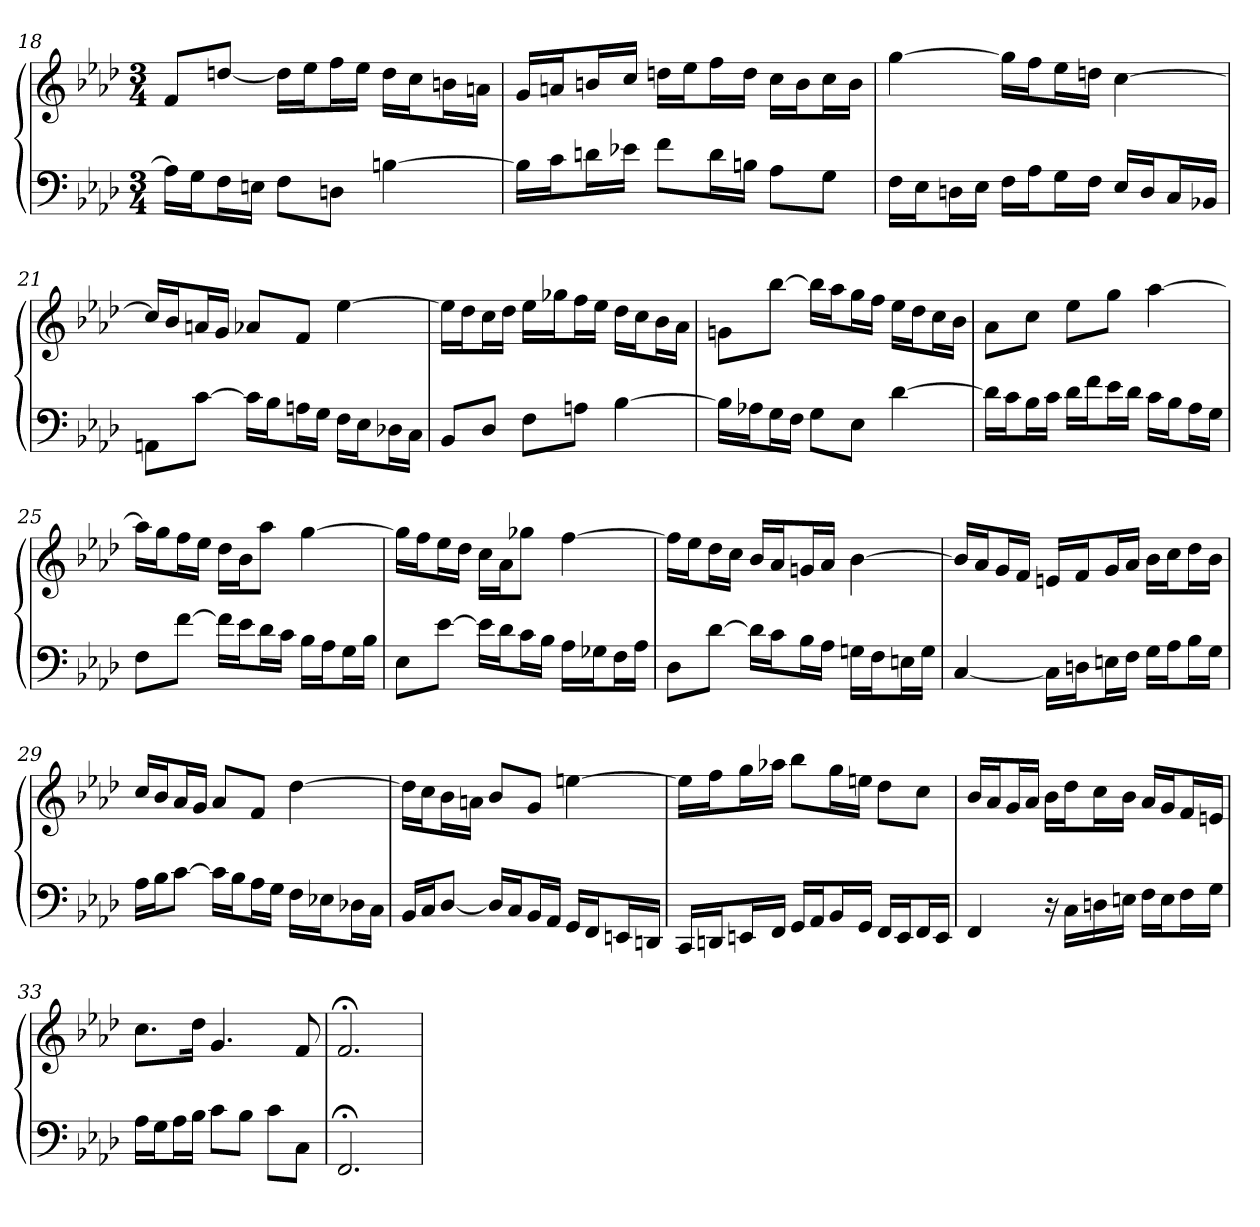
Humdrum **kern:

**kern	**kern
*part2	*part1
*staff2	*staff1
*clefF4	*clefG2
*k[b-e-a-d-]	*k[b-e-a-d-]
*f:	*f:
*M3/4	*M3/4
=18	=18
16A-\LL]	8f/L
16G\J	.
16F\L	[8ddn/J
16En\JJ	.
8F\L	16dd\LL]
.	16ee-\J
8Dn\J	16ff\L
.	16ee-\JJ
[4Bn	16dd\LL
.	16cc\J
.	16bn\L
.	16an\JJ
=19	=19
16Bn\LL]	16g/LL
16c\J	16an/J
16dn\L	16bn/L
16e-X\JJ	16cc/JJ
8f\L	16ddn\LL
.	16ee-\J
16d\L	16ff\L
16Bn\JJ	16dd\JJ
8A-\L	16cc\LL
.	16b\J
8G\J	16cc\L
.	16b\JJ
=20	=20
16F\LL	[4gg
16E-\J	.
16Dn\L	.
16E-\JJ	.
16F\LL	16gg\LL]
16A-\J	16ff\J
16G\L	16ee-\L
16F\JJ	16ddn\JJ
16E-/LL	[4cc
16D/J	.
16C/L	.
16BB-X/JJ	.
=21	=21
8AAn\L	16cc/LL]
.	16b-/J
[8c\J	16an/L
.	16g/JJ
16c\LL]	8a-X/L
16B-\J	.
16An\L	8f/J
16G\JJ	.
16F\LL	[4ee-
16E-\J	.
16D-X\L	.
16C\JJ	.
=22	=22
8BB-/L	16ee-\LL]
.	16dd-\J
8D-/J	16cc\L
.	16dd-\JJ
8F\L	16ee-\LL
.	16gg-X\J
8An\J	16ff\L
.	16ee-\JJ
[4B-	16dd-\LL
.	16cc\J
.	16b-\L
.	16a-\JJ
=23	=23
16B-\LL]	8gn\L
16A-X\J	.
16G\L	[8bb-\J
16F\JJ	.
8G\L	16bb-\LL]
.	16aa-\J
8E-\J	16gg\L
.	16ff\JJ
[4d-	16ee-\LL
.	16dd-\J
.	16cc\L
.	16b-\JJ
=24	=24
16d-\LL]	8a-\L
16c\J	.
16B-\L	8cc\J
16c\JJ	.
16d-\LL	8ee-\L
16f\J	.
16e-\L	8gg\J
16d-\JJ	.
16c\LL	[4aa-
16B-\J	.
16A-\L	.
16G\JJ	.
=25	=25
8F\L	16aa-\LL]
.	16gg\J
[8f\J	16ff\L
.	16ee-\JJ
16f\LL]	16dd-\LL
16e-\J	16b-\J
16d-\L	8aa-\J
16c\JJ	.
16B-\LL	[4gg
16A-\J	.
16G\L	.
16B-\JJ	.
=26	=26
8E-\L	16gg\LL]
.	16ff\J
[8e-\J	16ee-\L
.	16dd-\JJ
16e-\LL]	16cc\LL
16d-\J	16a-\J
16c\L	8gg-X\J
16B-\JJ	.
16A-\LL	[4ff
16G-X\J	.
16F\L	.
16A-\JJ	.
=27	=27
8D-\L	16ff\LL]
.	16ee-\J
[8d-\J	16dd-\L
.	16cc\JJ
16d-\LL]	16b-/LL
16c\J	16a-/J
16B-\L	16gn/L
16A-\JJ	16a-/JJ
16Gn\LL	[4b-
16F\J	.
16En\L	.
16G\JJ	.
=28	=28
[4C	16b-/LL]
.	16a-/J
.	16g/L
.	16f/JJ
16C\LL]	16en/LL
16Dn\J	16f/J
16En\L	16g/L
16F\JJ	16a-/JJ
16G\LL	16b-\LL
16A-\J	16cc\J
16B-\L	16dd-\L
16G\JJ	16b-\JJ
=29	=29
16A-\LL	16cc/LL
16B-\J	16b-/J
[8c\J	16a-/L
.	16g/JJ
16c\LL]	8a-/L
16B-\J	.
16A-\L	8f/J
16G\JJ	.
16F\LL	[4dd-
16E-X\J	.
16D-X\L	.
16C\JJ	.
=30	=30
16BB-/LL	16dd-\LL]
16C/J	16cc\J
[8D-/J	16b-\L
.	16an\JJ
16D-/LL]	8b-/L
16C/J	.
16BB-/L	8g/J
16AA-/JJ	.
16GG/LL	[4een
16FF/J	.
16EEn/L	.
16DDn/JJ	.
=31	=31
16CC/LL	16een\LL]
16DDn/J	16ff\J
16EEn/L	16gg\L
16FF/JJ	16aa-X\JJ
16GG/LL	8bb-\L
16AA-/J	.
16BB-/L	16gg\L
16GG/JJ	16een\JJ
16FF/LL	8dd-\L
16EE/J	.
16FF/L	8cc\J
16EE/JJ	.
=32	=32
4FF	16b-/LL
.	16a-/J
.	16g/L
.	16a-/JJ
16r	16b-\LL
16C\LL	16dd-\J
16Dn\	16cc\L
16En\JJ	16b-\JJ
16F\LL	16a-/LL
16E\J	16g/J
16F\L	16f/L
16G\JJ	16en/JJ
=33	=33
16A-\LL	8.cc\L
16G\J	.
16A-\L	.
16B-\JJ	16dd-\Jk
8c\L	4.g
8B-\J	.
8c\L	.
8C\J	8f
=34	=34
2.FF;<	2.f;<
=	=
*-	*-
